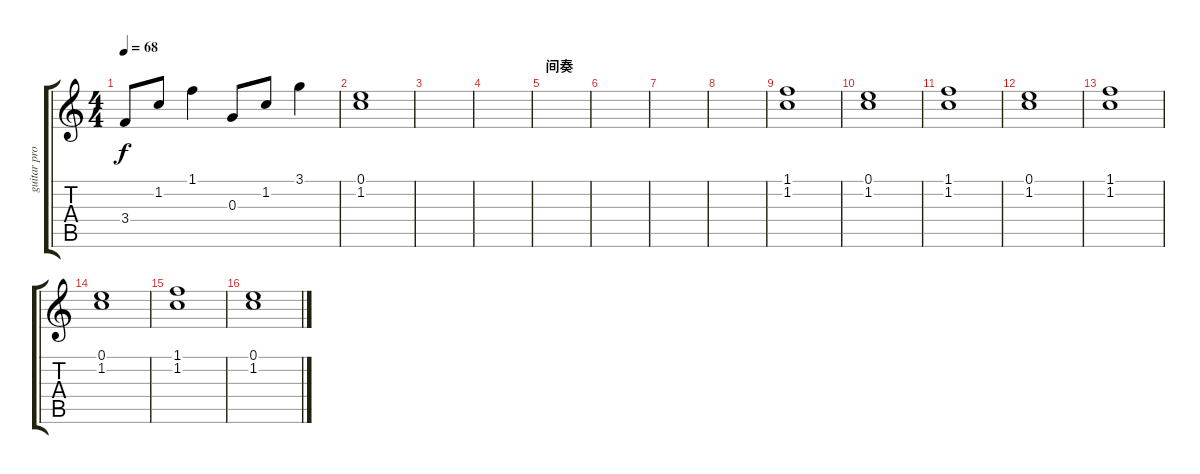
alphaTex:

\track ("guitar pro" "guitar pro") {instrument overdrivenguitar}
\staff {score tabs}
\tuning (E4 B3 G3 D3 A2 E2) {hide}
\ts (4 4)
\tempo 68
\clef g2
\ks c
3.4.8{dy f} 1.2.8 1.1.4 0.3.8 1.2.8 3.1.4 |
(0.1 1.2).1 |
|
|
\section ("" "间奏")
|
|
|
|
(1.1 1.2).1{volume 7 instrument overdrivenguitar} |
(0.1 1.2).1 |
(1.1 1.2).1 |
(0.1 1.2).1 |
(1.1 1.2).1 |
(0.1 1.2).1 |
(1.1 1.2).1 |
(0.1 1.2).1
